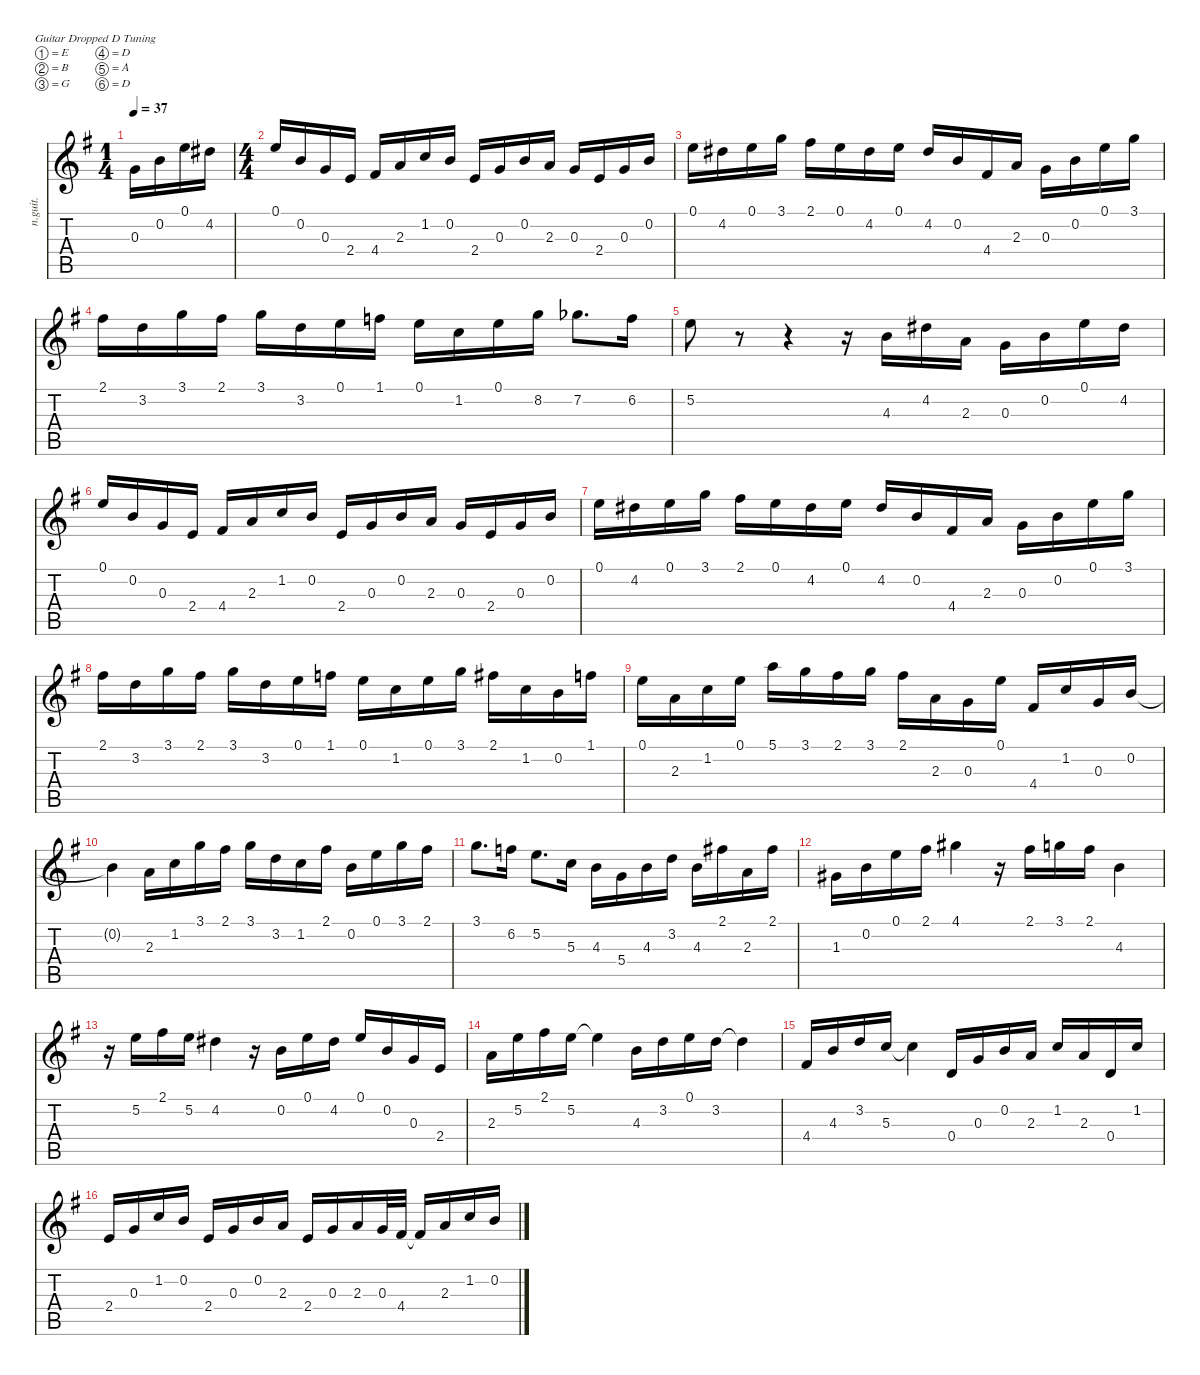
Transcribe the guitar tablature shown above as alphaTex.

\defaultSystemsLayout 4
\hideDynamics
\bracketExtendMode nobrackets
\track ("Guitar 2" "n.guit.") {instrument acousticguitarnylon}
\staff {score tabs}
\tuning (E4 B3 G3 D3 A2 D2)
\ts (1 4)
\beaming (8 2)
\tempo 37
\clef g2
\ks eminor
0.3{acc forcenatural}.16{dy mf instrument acousticguitarnylon beam Down} 0.2{acc forcenatural}.16{beam Down} 0.1{acc forcenatural}.16{beam Down} 4.2{acc #}.16{beam Down} |
\ts (4 4)
\beaming (8 2 2 2 2)
0.1{acc forcenatural}.16{beam Up} 0.2{acc forcenatural}.16{beam Up} 0.3{acc forcenatural}.16{beam Up} 2.4{acc forcenatural}.16{beam Up} 4.4{acc #}.16{beam Up} 2.3{acc forcenatural}.16{beam Up} 1.2{acc forcenatural}.16{beam Up} 0.2{acc forcenatural}.16{beam Up} 2.4{acc forcenatural}.16{beam Up} 0.3{acc forcenatural}.16{beam Up} 0.2{acc forcenatural}.16{beam Up} 2.3{acc forcenatural}.16{beam Up} 0.3{acc forcenatural}.16{beam Up} 2.4{acc forcenatural}.16{beam Up} 0.3{acc forcenatural}.16{beam Up} 0.2{acc forcenatural}.16{beam Up} |
0.1{acc forcenatural}.16{beam Down} 4.2{acc #}.16{beam Down} 0.1{acc forcenatural}.16{beam Down} 3.1{acc forcenatural}.16{beam Down} 2.1{acc #}.16{beam Down} 0.1{acc forcenatural}.16{beam Down} 4.2{acc #}.16{beam Down} 0.1{acc forcenatural}.16{beam Down} 4.2{acc #}.16{beam Up} 0.2{acc forcenatural}.16{beam Up} 4.4{acc #}.16{beam Up} 2.3{acc forcenatural}.16{beam Up} 0.3{acc forcenatural}.16{beam Down} 0.2{acc forcenatural}.16{beam Down} 0.1{acc forcenatural}.16{beam Down} 3.1{acc forcenatural}.16{beam Down} |
2.1{acc #}.16{beam Down} 3.2{acc forcenatural}.16{beam Down} 3.1{acc forcenatural}.16{beam Down} 2.1{acc #}.16{beam Down} 3.1{acc forcenatural}.16{beam Down} 3.2{acc forcenatural}.16{beam Down} 0.1{acc forcenatural}.16{beam Down} 1.1{acc forcenatural}.16{beam Down} 0.1{acc forcenatural}.16{beam Down} 1.2{acc forcenatural}.16{beam Down} 0.1{acc forcenatural}.16{beam Down} 8.2{acc forcenatural}.16{beam Down} 7.2{acc b}.8{d beam Down} 6.2{acc forcenatural}.16{beam Down} |
5.2{acc forcenatural}.8{beam Down} r.8{beam Down} r.4{beam Down} r.16{beam Down} 4.3{acc forcenatural}.16{beam Down} 4.2{acc #}.16{beam Down} 2.3{acc forcenatural}.16{beam Down} 0.3{acc forcenatural}.16{beam Down} 0.2{acc forcenatural}.16{beam Down} 0.1{acc forcenatural}.16{beam Down} 4.2{acc #}.16{beam Down} |
0.1{acc forcenatural}.16{beam Up} 0.2{acc forcenatural}.16{beam Up} 0.3{acc forcenatural}.16{beam Up} 2.4{acc forcenatural}.16{beam Up} 4.4{acc #}.16{beam Up} 2.3{acc forcenatural}.16{beam Up} 1.2{acc forcenatural}.16{beam Up} 0.2{acc forcenatural}.16{beam Up} 2.4{acc forcenatural}.16{beam Up} 0.3{acc forcenatural}.16{beam Up} 0.2{acc forcenatural}.16{beam Up} 2.3{acc forcenatural}.16{beam Up} 0.3{acc forcenatural}.16{beam Up} 2.4{acc forcenatural}.16{beam Up} 0.3{acc forcenatural}.16{beam Up} 0.2{acc forcenatural}.16{beam Up} |
0.1{acc forcenatural}.16{beam Down} 4.2{acc #}.16{beam Down} 0.1{acc forcenatural}.16{beam Down} 3.1{acc forcenatural}.16{beam Down} 2.1{acc #}.16{beam Down} 0.1{acc forcenatural}.16{beam Down} 4.2{acc #}.16{beam Down} 0.1{acc forcenatural}.16{beam Down} 4.2{acc #}.16{beam Up} 0.2{acc forcenatural}.16{beam Up} 4.4{acc #}.16{beam Up} 2.3{acc forcenatural}.16{beam Up} 0.3{acc forcenatural}.16{beam Down} 0.2{acc forcenatural}.16{beam Down} 0.1{acc forcenatural}.16{beam Down} 3.1{acc forcenatural}.16{beam Down} |
2.1{acc #}.16{beam Down} 3.2{acc forcenatural}.16{beam Down} 3.1{acc forcenatural}.16{beam Down} 2.1{acc #}.16{beam Down} 3.1{acc forcenatural}.16{beam Down} 3.2{acc forcenatural}.16{beam Down} 0.1{acc forcenatural}.16{beam Down} 1.1{acc forcenatural}.16{beam Down} 0.1{acc forcenatural}.16{beam Down} 1.2{acc forcenatural}.16{beam Down} 0.1{acc forcenatural}.16{beam Down} 3.1{acc forcenatural}.16{beam Down} 2.1{acc #}.16{beam Down} 1.2{acc forcenatural}.16{beam Down} 0.2{acc forcenatural}.16{beam Down} 1.1{acc forcenatural}.16{beam Down} |
0.1{acc forcenatural}.16{beam Down} 2.3{acc forcenatural}.16{beam Down} 1.2{acc forcenatural}.16{beam Down} 0.1{acc forcenatural}.16{beam Down} 5.1{acc forcenatural}.16{beam Down} 3.1{acc forcenatural}.16{beam Down} 2.1{acc #}.16{beam Down} 3.1{acc forcenatural}.16{beam Down} 2.1{acc #}.16{beam Down} 2.3{acc forcenatural}.16{beam Down} 0.3{acc forcenatural}.16{beam Down} 0.1{acc forcenatural}.16{beam Down} 4.4{acc #}.16{beam Up} 1.2{acc forcenatural}.16{beam Up} 0.3{acc forcenatural}.16{beam Up} 0.2{acc forcenatural}.16{beam Up} |
0.2{t acc forcenatural}.4{beam Down} 2.3{acc forcenatural}.16{beam Down} 1.2{acc forcenatural}.16{beam Down} 3.1{acc forcenatural}.16{beam Down} 2.1{acc #}.16{beam Down} 3.1{acc forcenatural}.16{beam Down} 3.2{acc forcenatural}.16{beam Down} 1.2{acc forcenatural}.16{beam Down} 2.1{acc #}.16{beam Down} 0.2{acc forcenatural}.16{beam Down} 0.1{acc forcenatural}.16{beam Down} 3.1{acc forcenatural}.16{beam Down} 2.1{acc #}.16{beam Down} |
3.1{acc forcenatural}.8{d beam Down} 6.2{acc forcenatural}.16{beam Down} 5.2{acc forcenatural}.8{d beam Down} 5.3{acc forcenatural}.16{beam Down} 4.3{acc forcenatural}.16{beam Down} 5.4{acc forcenatural}.16{beam Down} 4.3{acc forcenatural}.16{beam Down} 3.2{acc forcenatural}.16{beam Down} 4.3{acc forcenatural}.16{beam Down} 2.1{acc #}.16{beam Down} 2.3{acc forcenatural}.16{beam Down} 2.1{acc #}.16{beam Down} |
1.3{acc #}.16{beam Down} 0.2{acc forcenatural}.16{beam Down} 0.1{acc forcenatural}.16{beam Down} 2.1{acc #}.16{beam Down} 4.1{acc #}.4{beam Down} r.16{beam Down} 2.1{acc #}.16{beam Down} 3.1{acc forcenatural}.16{beam Down} 2.1{acc #}.16{beam Down} 4.3{acc forcenatural}.4{beam Down} |
r.16{beam Down} 5.2{acc forcenatural}.16{beam Down} 2.1{acc #}.16{beam Down} 5.2{acc forcenatural}.16{beam Down} 4.2{acc #}.4{beam Down} r.16{beam Down} 0.2{acc forcenatural}.16{beam Down} 0.1{acc forcenatural}.16{beam Down} 4.2{acc #}.16{beam Down} 0.1{acc forcenatural}.16{beam Up} 0.2{acc forcenatural}.16{beam Up} 0.3{acc forcenatural}.16{beam Up} 2.4{acc forcenatural}.16{beam Up} |
2.3{acc forcenatural}.16{beam Down} 5.2{acc forcenatural}.16{beam Down} 2.1{acc #}.16{beam Down} 5.2{acc forcenatural}.16{beam Down} 5.2{t acc forcenatural}.4{beam Down} 4.3{acc forcenatural}.16{beam Down} 3.2{acc forcenatural}.16{beam Down} 0.1{acc forcenatural}.16{beam Down} 3.2{acc forcenatural}.16{beam Down} 3.2{t acc forcenatural}.4{beam Down} |
4.4{acc #}.16{beam Up} 4.3{acc forcenatural}.16{beam Up} 3.2{acc forcenatural}.16{beam Up} 5.3{acc forcenatural}.16{beam Up} 5.3{t acc forcenatural}.4{beam Down} 0.4{acc forcenatural}.16{beam Up} 0.3{acc forcenatural}.16{beam Up} 0.2{acc forcenatural}.16{beam Up} 2.3{acc forcenatural}.16{beam Up} 1.2{acc forcenatural}.16{beam Up} 2.3{acc forcenatural}.16{beam Up} 0.4{acc forcenatural}.16{beam Up} 1.2{acc forcenatural}.16{beam Up} |
2.4{acc forcenatural}.16{beam Up} 0.3{acc forcenatural}.16{beam Up} 1.2{acc forcenatural}.16{beam Up} 0.2{acc forcenatural}.16{beam Up} 2.4{acc forcenatural}.16{beam Up} 0.3{acc forcenatural}.16{beam Up} 0.2{acc forcenatural}.16{beam Up} 2.3{acc forcenatural}.16{beam Up} 2.4{acc forcenatural}.16{beam Up} 0.3{acc forcenatural}.16{beam Up} 2.3{acc forcenatural}.16{beam Up} 0.3{acc forcenatural}.32{beam Up} 4.4{acc #}.32{beam Up} 4.4{t acc #}.16{beam Up} 2.3{acc forcenatural}.16{beam Up} 1.2{acc forcenatural}.16{beam Up} 0.2{acc forcenatural}.16{beam Up}
